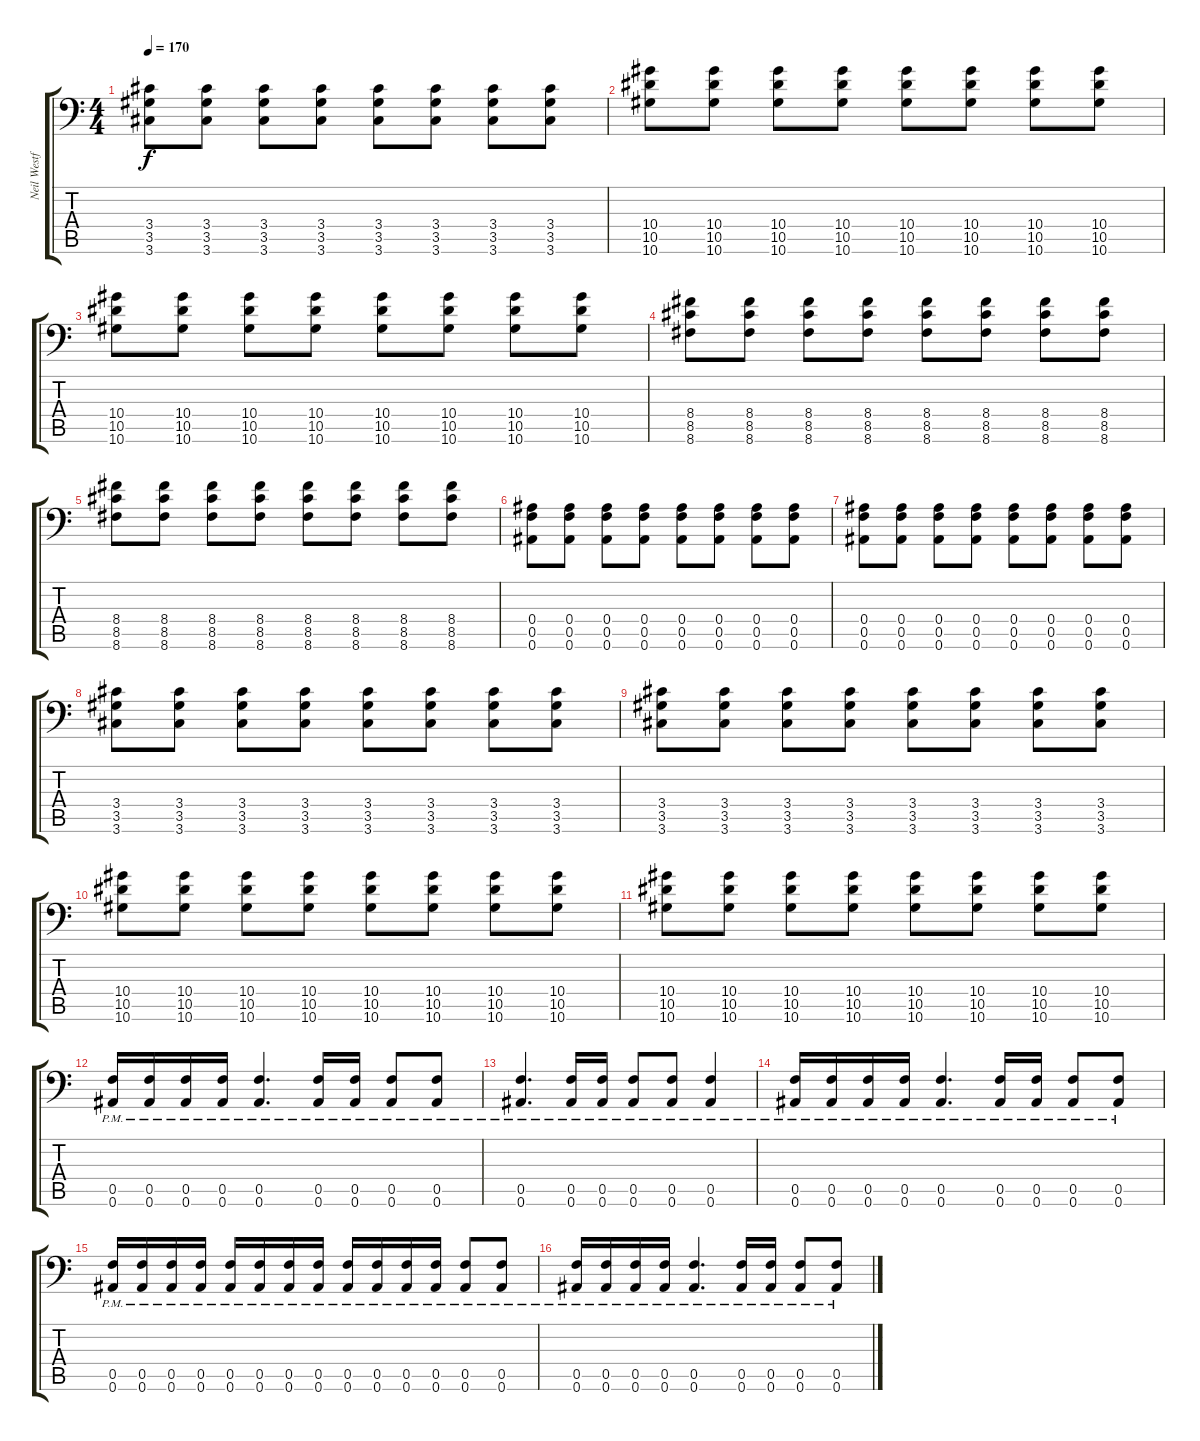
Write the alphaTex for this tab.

\track ("Neil Westfall - Rhythm Guitar (Center)" "Neil Westf") {instrument distortionguitar}
\staff {score tabs}
\tuning (C4 G3 Eb3 Bb2 F2 Bb1) {hide}
\ts (4 4)
\tempo 170
\clef f4
\ks c
(3.4 3.5 3.6).8{dy f} (3.4 3.5 3.6).8 (3.4 3.5 3.6).8 (3.4 3.5 3.6).8 (3.4 3.5 3.6).8 (3.4 3.5 3.6).8 (3.4 3.5 3.6).8 (3.4 3.5 3.6).8 |
(10.4 10.5 10.6).8 (10.4 10.5 10.6).8 (10.4 10.5 10.6).8 (10.4 10.5 10.6).8 (10.4 10.5 10.6).8 (10.4 10.5 10.6).8 (10.4 10.5 10.6).8 (10.4 10.5 10.6).8 |
(10.4 10.5 10.6).8 (10.4 10.5 10.6).8 (10.4 10.5 10.6).8 (10.4 10.5 10.6).8 (10.4 10.5 10.6).8 (10.4 10.5 10.6).8 (10.4 10.5 10.6).8 (10.4 10.5 10.6).8 |
(8.4 8.5 8.6).8 (8.4 8.5 8.6).8 (8.4 8.5 8.6).8 (8.4 8.5 8.6).8 (8.4 8.5 8.6).8 (8.4 8.5 8.6).8 (8.4 8.5 8.6).8 (8.4 8.5 8.6).8 |
(8.4 8.5 8.6).8 (8.4 8.5 8.6).8 (8.4 8.5 8.6).8 (8.4 8.5 8.6).8 (8.4 8.5 8.6).8 (8.4 8.5 8.6).8 (8.4 8.5 8.6).8 (8.4 8.5 8.6).8 |
(0.4 0.5 0.6).8 (0.4 0.5 0.6).8 (0.4 0.5 0.6).8 (0.4 0.5 0.6).8 (0.4 0.5 0.6).8 (0.4 0.5 0.6).8 (0.4 0.5 0.6).8 (0.4 0.5 0.6).8 |
(0.4 0.5 0.6).8 (0.4 0.5 0.6).8 (0.4 0.5 0.6).8 (0.4 0.5 0.6).8 (0.4 0.5 0.6).8 (0.4 0.5 0.6).8 (0.4 0.5 0.6).8 (0.4 0.5 0.6).8 |
(3.4 3.5 3.6).8 (3.4 3.5 3.6).8 (3.4 3.5 3.6).8 (3.4 3.5 3.6).8 (3.4 3.5 3.6).8 (3.4 3.5 3.6).8 (3.4 3.5 3.6).8 (3.4 3.5 3.6).8 |
(3.4 3.5 3.6).8 (3.4 3.5 3.6).8 (3.4 3.5 3.6).8 (3.4 3.5 3.6).8 (3.4 3.5 3.6).8 (3.4 3.5 3.6).8 (3.4 3.5 3.6).8 (3.4 3.5 3.6).8 |
(10.4 10.5 10.6).8 (10.4 10.5 10.6).8 (10.4 10.5 10.6).8 (10.4 10.5 10.6).8 (10.4 10.5 10.6).8 (10.4 10.5 10.6).8 (10.4 10.5 10.6).8 (10.4 10.5 10.6).8 |
(10.4 10.5 10.6).8 (10.4 10.5 10.6).8 (10.4 10.5 10.6).8 (10.4 10.5 10.6).8 (10.4 10.5 10.6).8 (10.4 10.5 10.6).8 (10.4 10.5 10.6).8 (10.4 10.5 10.6).8 |
(0.5{pm} 0.6{pm}).16 (0.5{pm} 0.6{pm}).16 (0.5{pm} 0.6{pm}).16 (0.5{pm} 0.6{pm}).16 (0.5{pm} 0.6{pm}).4{d} (0.5{pm} 0.6{pm}).16 (0.5{pm} 0.6{pm}).16 (0.5{pm} 0.6{pm}).8 (0.5{pm} 0.6{pm}).8 |
(0.5{pm} 0.6{pm}).4{d} (0.5{pm} 0.6{pm}).16 (0.5{pm} 0.6{pm}).16 (0.5{pm} 0.6{pm}).8 (0.5{pm} 0.6{pm}).8 (0.5{pm} 0.6{pm}).4 |
(0.5{pm} 0.6{pm}).16 (0.5{pm} 0.6{pm}).16 (0.5{pm} 0.6{pm}).16 (0.5{pm} 0.6{pm}).16 (0.5{pm} 0.6{pm}).4{d} (0.5{pm} 0.6{pm}).16 (0.5{pm} 0.6{pm}).16 (0.5{pm} 0.6{pm}).8 (0.5{pm} 0.6{pm}).8 |
(0.5{pm} 0.6{pm}).16 (0.5{pm} 0.6{pm}).16 (0.5{pm} 0.6{pm}).16 (0.5{pm} 0.6{pm}).16 (0.5{pm} 0.6{pm}).16 (0.5{pm} 0.6{pm}).16 (0.5{pm} 0.6{pm}).16 (0.5{pm} 0.6{pm}).16 (0.5{pm} 0.6{pm}).16 (0.5{pm} 0.6{pm}).16 (0.5{pm} 0.6{pm}).16 (0.5{pm} 0.6{pm}).16 (0.5{pm} 0.6{pm}).8 (0.5{pm} 0.6{pm}).8 |
(0.5{pm} 0.6{pm}).16 (0.5{pm} 0.6{pm}).16 (0.5{pm} 0.6{pm}).16 (0.5{pm} 0.6{pm}).16 (0.5{pm} 0.6{pm}).4{d} (0.5{pm} 0.6{pm}).16 (0.5{pm} 0.6{pm}).16 (0.5{pm} 0.6{pm}).8 (0.5{pm} 0.6{pm}).8
